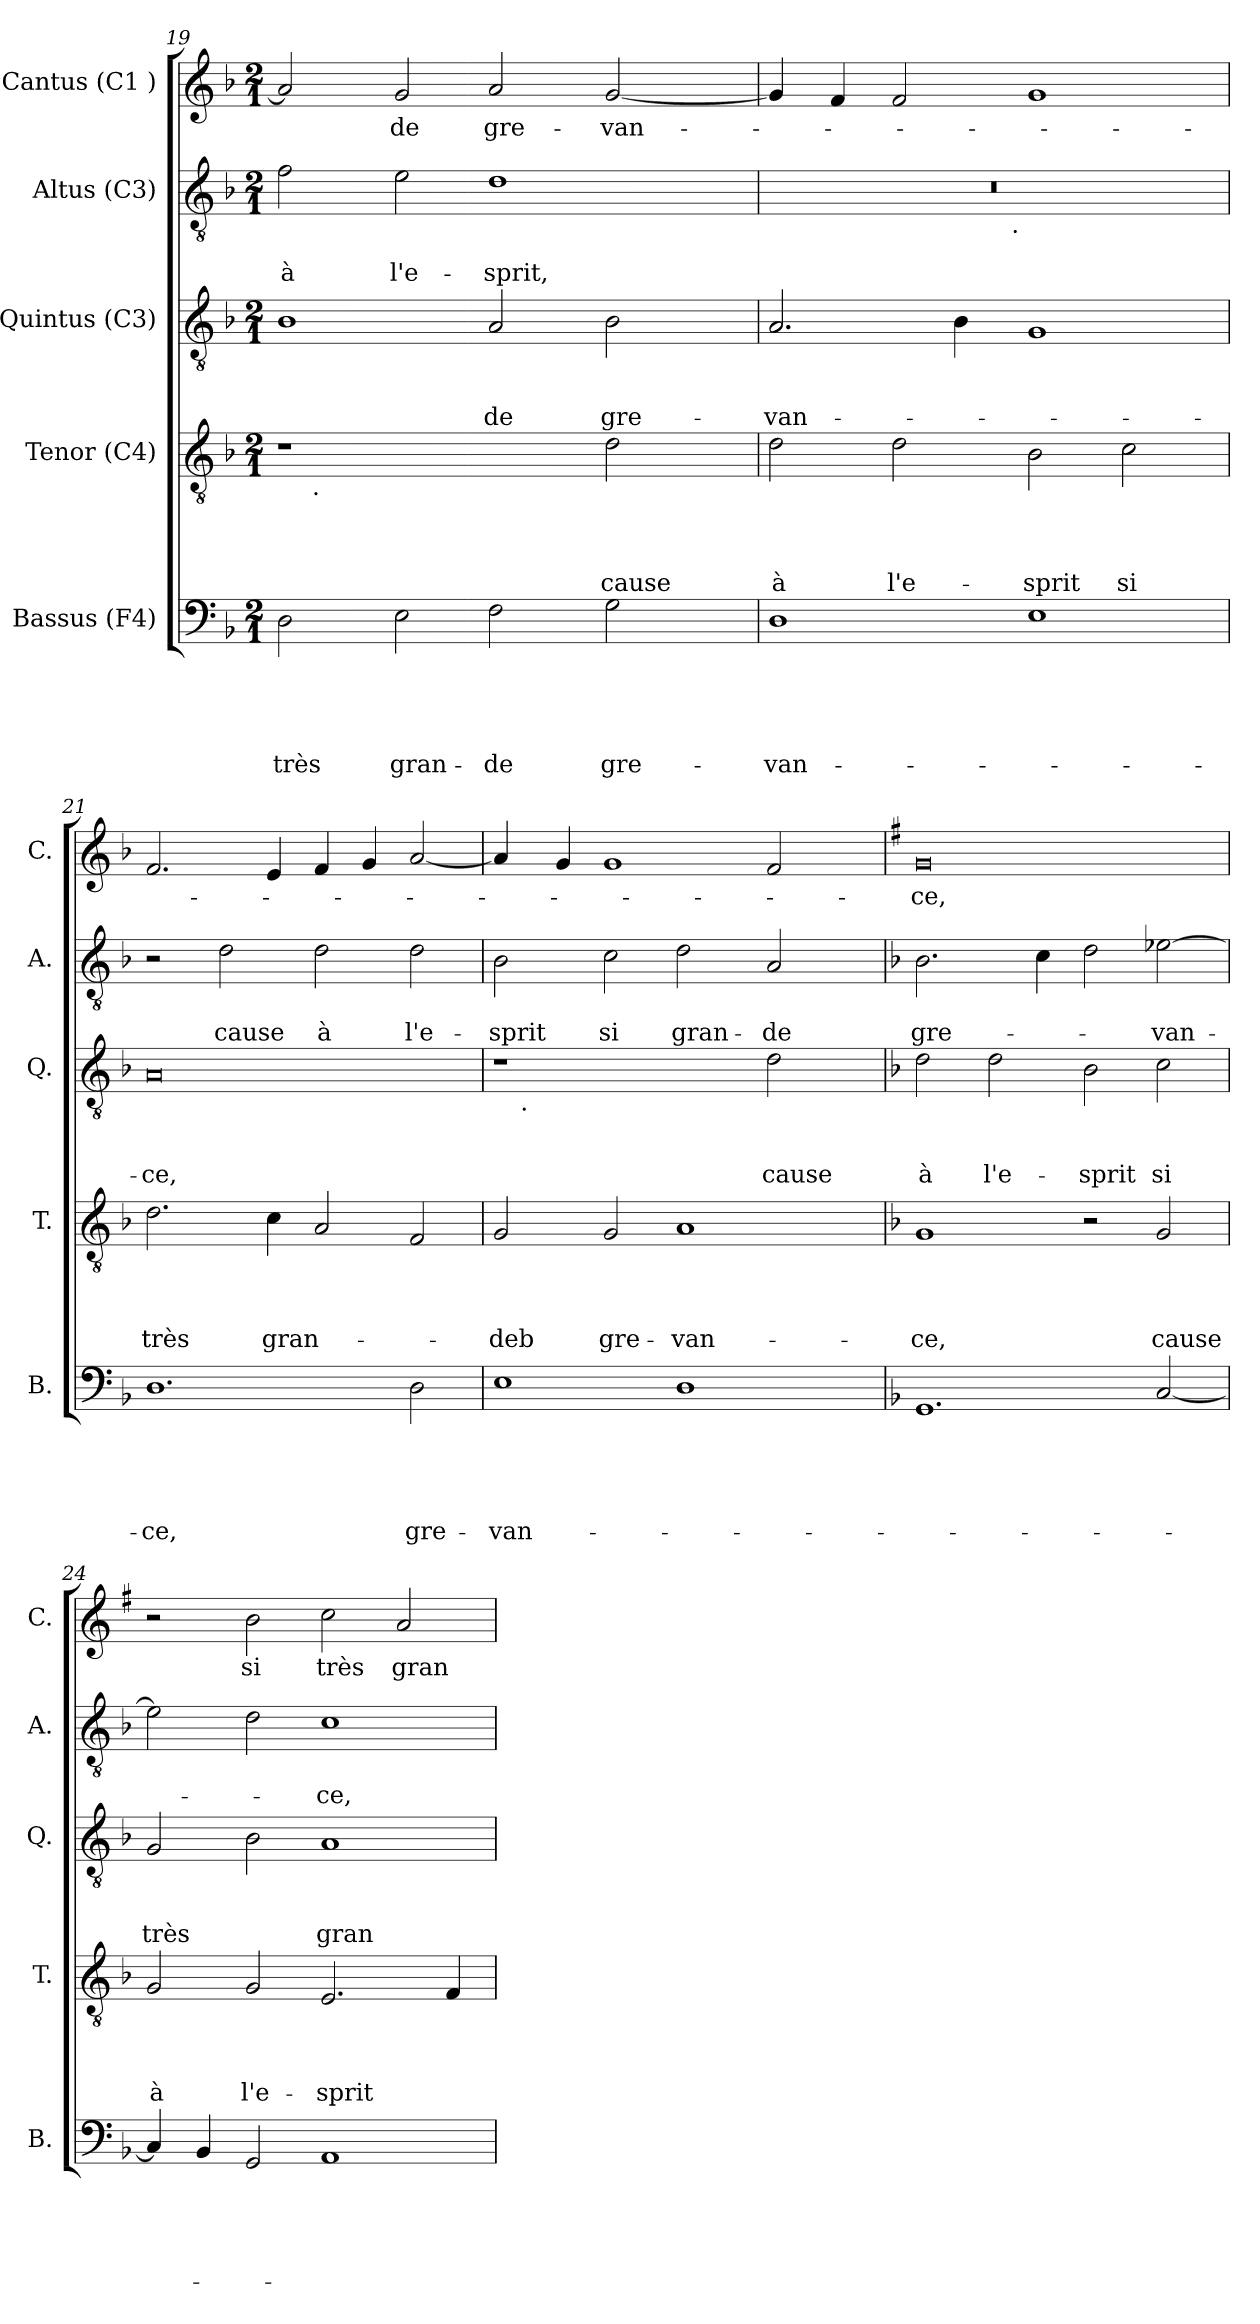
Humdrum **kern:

**kern	**text	**text	**text	**text	**text	**kern	**text	**text	**text	**text	**kern	**text	**text	**text	**kern	**text	**text	**kern	**text
*part5	*part5	*part5	*part5	*part5	*part5	*part4	*part4	*part4	*part4	*part4	*part3	*part3	*part3	*part3	*part2	*part2	*part2	*part1	*part1
*staff5	*staff5	*staff5	*staff5	*staff5	*staff5	*staff4	*staff4	*staff4	*staff4	*staff4	*staff3	*staff3	*staff3	*staff3	*staff2	*staff2	*staff2	*staff1	*staff1
*I"Bassus (F4)	*	*	*	*	*	*I"Tenor (C4)	*	*	*	*	*I"Quintus (C3)	*	*	*	*I"Altus (C3)	*	*	*I"Cantus (C1 )	*
*I'B.	*	*	*	*	*	*I'T.	*	*	*	*	*I'Q.	*	*	*	*I'A.	*	*	*I'C.	*
*clefF4	*	*	*	*	*	*clefGv2	*	*	*	*	*clefGv2	*	*	*	*clefGv2	*	*	*clefG2	*
*k[b-]	*	*	*	*	*	*k[b-]	*	*	*	*	*k[b-]	*	*	*	*k[b-]	*	*	*k[b-]	*
*F:	*	*	*	*	*	*F:	*	*	*	*	*F:	*	*	*	*F:	*	*	*F:	*
*M2/1	*	*	*	*	*	*M2/1	*	*	*	*	*M2/1	*	*	*	*M2/1	*	*	*M2/1	*
=19	=19	=19	=19	=19	=19	=19	=19	=19	=19	=19	=19	=19	=19	=19	=19	=19	=19	=19	=19
!	!	!	!	!	!LO:LY:b	!	!	!	!	!	!	!	!	!	!	!	!LO:LY:b	!	!
*	*	*	*	*	*	*^	*	*	*	*	*	*	*	*	*	*	*	*	*
2D\	.	.	.	.	très	1r	16.ryy	.	.	.	.	1B-	.	.	.	2f\	.	à	2a/]	.
!	!	!	!	!	!	!	!LO:TX:b:t=.	!	!	!	!	!	!	!	!	!	!	!	!	!
.	.	.	.	.	.	.	1ryy	.	.	.	.	.	.	.	.	.	.	.	.	.
!	!	!	!	!	!LO:LY:b	!	!	!	!	!	!	!	!	!	!	!	!	!LO:LY:b	!	!LO:LY:b
2E\	.	.	.	.	gran-	.	.	.	.	.	.	.	.	.	.	2e\	.	l'e-	2g/	-de
!	!	!	!	!	!LO:LY:b	!	!	!	!	!	!	!	!	!	!LO:LY:b	!	!	!LO:LY:b	!	!LO:LY:b
2F\	.	.	.	.	-de	2ryy	.	.	.	.	.	2A/	.	.	-de	1d	.	-sprit,	2a/	gre-
.	.	.	.	.	.	.	2ryy	.	.	.	.	.	.	.	.	.	.	.	.	.
!	!	!	!	!	!LO:LY:b	!	!	!	!	!	!LO:LY:b	!	!	!	!LO:LY:b	!	!	!	!	!LO:LY:b
2G\	.	.	.	.	gre-	2d\	.	.	.	.	cause	2B-\	.	.	gre-	.	.	.	[<2g/	-van-
.	.	.	.	.	.	.	4ryy	.	.	.	.	.	.	.	.	.	.	.	.	.
.	.	.	.	.	.	.	8ryy	.	.	.	.	.	.	.	.	.	.	.	.	.
.	.	.	.	.	.	.	32ryy	.	.	.	.	.	.	.	.	.	.	.	.	.
=20	=20	=20	=20	=20	=20	=20	=20	=20	=20	=20	=20	=20	=20	=20	=20	=20	=20	=20	=20	=20
!	!	!	!	!	!LO:LY:b	!	!	!	!	!	!LO:LY:b	!	!	!	!LO:LY:b	!	!	!	!	!
*	*	*	*	*	*	*v	*v	*	*	*	*	*	*	*	*	*^	*	*	*	*
1D	.	.	.	.	-van-	2d\	.	.	.	à	2.A/	.	.	-van-	0r	2ryy	.	.	4g/]	.
.	.	.	.	.	.	.	.	.	.	.	.	.	.	.	.	.	.	.	4f/	.
!	!	!	!	!	!	!	!	!	!	!LO:LY:b	!	!	!	!	!	!	!	!	!	!
.	.	.	.	.	.	2d\	.	.	.	l'e-	.	.	.	.	.	4...ryy	.	.	2f/	.
.	.	.	.	.	.	.	.	.	.	.	4B-\	.	.	.	.	.	.	.	.	.
!	!	!	!	!	!	!	!	!	!	!	!	!	!	!	!	!LO:TX:b:t=.	!	!	!	!
.	.	.	.	.	.	.	.	.	.	.	.	.	.	.	.	1ryy	.	.	.	.
!	!	!	!	!	!	!	!	!	!	!LO:LY:b	!	!	!	!	!	!	!	!	!	!
1E	.	.	.	.	.	2B-\	.	.	.	-sprit	1G	.	.	.	.	.	.	.	1g	.
!	!	!	!	!	!	!	!	!	!	!LO:LY:b	!	!	!	!	!	!	!	!	!	!
.	.	.	.	.	.	2c\	.	.	.	si	.	.	.	.	.	.	.	.	.	.
.	.	.	.	.	.	.	.	.	.	.	.	.	.	.	.	32ryy	.	.	.	.
!!LO:LB:g=z
=21	=21	=21	=21	=21	=21	=21	=21	=21	=21	=21	=21	=21	=21	=21	=21	=21	=21	=21	=21	=21
!	!	!	!	!	!LO:LY:b	!	!	!	!	!LO:LY:b	!	!	!	!LO:LY:b:rj	!	!	!	!	!	!
*	*	*	*	*	*	*	*	*	*	*	*	*	*	*	*v	*v	*	*	*	*
1.D	.	.	.	.	-ce,	2.d\	.	.	.	très	0A	.	.	-ce,	2r	.	.	2.f/	.
!	!	!	!	!	!	!	!	!	!	!	!	!	!	!	!	!	!LO:LY:b	!	!
.	.	.	.	.	.	.	.	.	.	.	.	.	.	.	2d\	.	cause	.	.
!	!	!	!	!	!	!	!	!	!	!LO:LY:b	!	!	!	!	!	!	!	!	!
.	.	.	.	.	.	4c\	.	.	.	gran-	.	.	.	.	.	.	.	4e/	.
!	!	!	!	!	!	!	!	!	!	!	!	!	!	!	!	!	!LO:LY:b	!	!
.	.	.	.	.	.	2A/	.	.	.	.	.	.	.	.	2d\	.	à	4f/	.
.	.	.	.	.	.	.	.	.	.	.	.	.	.	.	.	.	.	4g/	.
!	!	!	!	!	!LO:LY:b	!	!	!	!	!	!	!	!	!	!	!	!LO:LY:b	!	!
2D\	.	.	.	.	gre-	2F/	.	.	.	.	.	.	.	.	2d\	.	l'e-	[<2a/	.
=22	=22	=22	=22	=22	=22	=22	=22	=22	=22	=22	=22	=22	=22	=22	=22	=22	=22	=22	=22
!	!	!	!	!	!LO:LY:b	!	!	!	!	!LO:LY:b	!	!	!	!	!	!	!LO:LY:b	!	!
*	*	*	*	*	*	*	*	*	*	*	*^	*	*	*	*	*	*	*	*
1E	.	.	.	.	-van-	2G/	.	.	.	-deb	1r	16.ryy	.	.	.	2B-\	.	-sprit	4a/]	.
!	!	!	!	!	!	!	!	!	!	!	!	!LO:TX:b:t=.	!	!	!	!	!	!	!	!
.	.	.	.	.	.	.	.	.	.	.	.	1ryy	.	.	.	.	.	.	.	.
.	.	.	.	.	.	.	.	.	.	.	.	.	.	.	.	.	.	.	4g/	.
!	!	!	!	!	!	!	!	!	!	!LO:LY:b	!	!	!	!	!	!	!	!LO:LY:b	!	!
.	.	.	.	.	.	2G/	.	.	.	gre-	.	.	.	.	.	2c\	.	si	1g	.
!	!	!	!	!	!	!	!	!	!	!LO:LY:b	!	!	!	!	!	!	!	!LO:LY:b	!	!
1D	.	.	.	.	.	1A	.	.	.	-van-	2ryy	.	.	.	.	2d\	.	gran-	.	.
.	.	.	.	.	.	.	.	.	.	.	.	2ryy	.	.	.	.	.	.	.	.
!	!	!	!	!	!	!	!	!	!	!	!	!	!	!	!LO:LY:b	!	!	!LO:LY:b	!	!
.	.	.	.	.	.	.	.	.	.	.	2d\	.	.	.	cause	2A/	.	-de	2f/	.
.	.	.	.	.	.	.	.	.	.	.	.	4ryy	.	.	.	.	.	.	.	.
.	.	.	.	.	.	.	.	.	.	.	.	8ryy	.	.	.	.	.	.	.	.
.	.	.	.	.	.	.	.	.	.	.	.	32ryy	.	.	.	.	.	.	.	.
*	*	*	*	*	*	*	*	*	*	*	*v	*v	*	*	*	*	*	*	*	*
=23	=23	=23	=23	=23	=23	=23	=23	=23	=23	=23	=23	=23	=23	=23	=23	=23	=23	=23	=23
*	*	*	*	*	*	*	*	*	*	*	*	*	*	*	*	*	*	*k[f#]	*
*	*	*	*	*	*	*	*	*	*	*	*	*	*	*	*	*	*	*G:	*
*	*	*	*	*	*	*	*	*	*	*	*^	*	*	*	*	*	*	*	*
!	!	!	!	!	!	!	!	!	!	!LO:LY:b	!	!	!	!	!LO:LY:b	!	!	!LO:LY:b	!	!LO:LY:b
*	*	*	*	*	*	*	*	*	*	*	*v	*v	*	*	*	*	*	*	*	*
1.GG	.	.	.	.	.	1G	.	.	.	-ce,	2d\	.	.	à	2.B-\	.	gre-	0g	-ce,
!	!	!	!	!	!	!	!	!	!	!	!	!	!	!LO:LY:b	!	!	!	!	!
.	.	.	.	.	.	.	.	.	.	.	2d\	.	.	l'e-	.	.	.	.	.
.	.	.	.	.	.	.	.	.	.	.	.	.	.	.	4c\	.	.	.	.
!	!	!	!	!	!	!	!	!	!	!	!	!	!	!LO:LY:b	!	!	!	!	!
.	.	.	.	.	.	2r	.	.	.	.	2B-\	.	.	-sprit	2d\	.	.	.	.
!	!	!	!	!	!	!	!	!	!	!LO:LY:b	!	!	!	!LO:LY:b	!	!	!LO:LY:b	!	!
[<2C/	.	.	.	.	.	2G/	.	.	.	cause	2c\	.	.	si	[>2e-\	.	-van-	.	.
=24	=24	=24	=24	=24	=24	=24	=24	=24	=24	=24	=24	=24	=24	=24	=24	=24	=24	=24	=24
!	!	!	!	!	!	!	!	!	!	!LO:LY:b	!	!	!	!LO:LY:b	!	!	!	!	!
4C/]	.	.	.	.	.	2G/	.	.	.	à	2G/	.	.	très	2e-\]	.	.	2r	.
4BB-/	.	.	.	.	.	.	.	.	.	.	.	.	.	.	.	.	.	.	.
!	!	!	!	!	!	!	!	!	!	!LO:LY:b	!	!	!	!	!	!	!	!	!LO:LY:b
2GG/	.	.	.	.	.	2G/	.	.	.	l'e-	2B-\	.	.	.	2d\	.	.	2b\	si
!	!	!	!	!	!	!	!	!	!	!LO:LY:b	!	!	!	!LO:LY:b	!	!	!LO:LY:b	!	!LO:LY:b
1AA	.	.	.	.	.	2.E/	.	.	.	-sprit	1A	.	.	gran-	1c	.	-ce,	2cc\	très
!	!	!	!	!	!	!	!	!	!	!	!	!	!	!	!	!	!	!	!LO:LY:b
.	.	.	.	.	.	.	.	.	.	.	.	.	.	.	.	.	.	2a/	gran-
.	.	.	.	.	.	4F/	.	.	.	.	.	.	.	.	.	.	.	.	.
=	=	=	=	=	=	=	=	=	=	=	=	=	=	=	=	=	=	=	=
*-	*-	*-	*-	*-	*-	*-	*-	*-	*-	*-	*-	*-	*-	*-	*-	*-	*-	*-	*-
